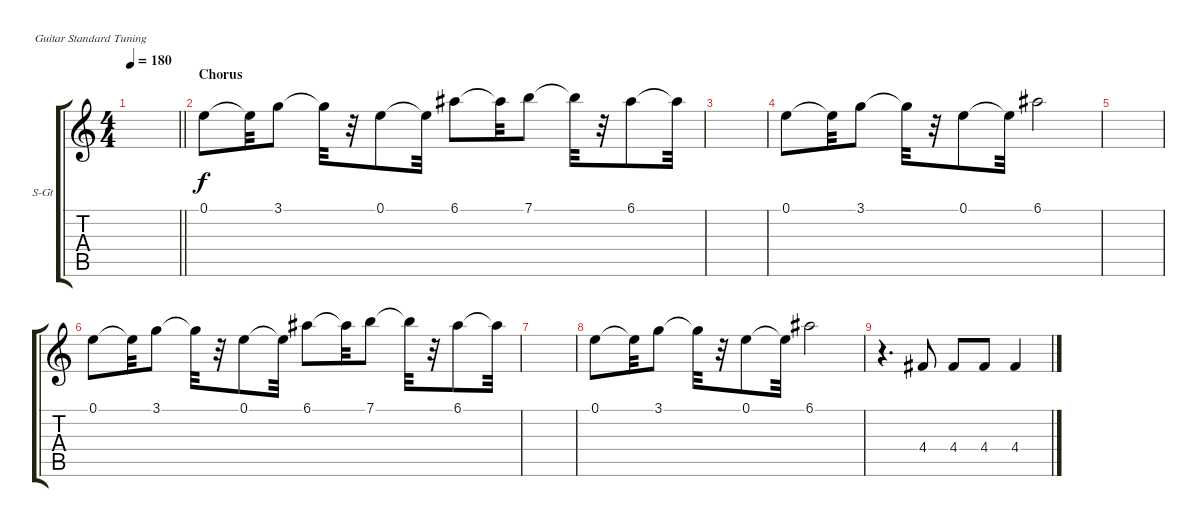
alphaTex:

\bracketExtendMode groupsimilarinstruments
\firstSystemTrackNameOrientation horizontal
\otherSystemsTrackNameOrientation horizontal
\track ("Vocals" "S-Gt") {instrument synthvoice}
\staff {score tabs}
\tuning (E4 B3 G3 D3 A2 E2)
\displaytranspose 12
\ts (4 4)
\tempo 180
\clef g2
\barLineRight lightlight
\ks c
|
\section ("" "Chorus")
0.1.8 0.1{t}.32 3.1.8 3.1{t}.32 r.32 0.1.8 0.1{t}.32 6.1.8 6.1{t}.32 7.1.8 7.1{t}.32 r.32 6.1.8 6.1{t}.32 |
|
0.1.8 0.1{t}.32 3.1.8 3.1{t}.32 r.32 0.1.8 0.1{t}.32 6.1.2 |
|
0.1.8 0.1{t}.32 3.1.8 3.1{t}.32 r.32 0.1.8 0.1{t}.32 6.1.8 6.1{t}.32 7.1.8 7.1{t}.32 r.32 6.1.8 6.1{t}.32 |
|
0.1.8 0.1{t}.32 3.1.8 3.1{t}.32 r.32 0.1.8 0.1{t}.32 6.1.2 |
r.4{d} 4.4.8 4.4.8 4.4.8 4.4.4
